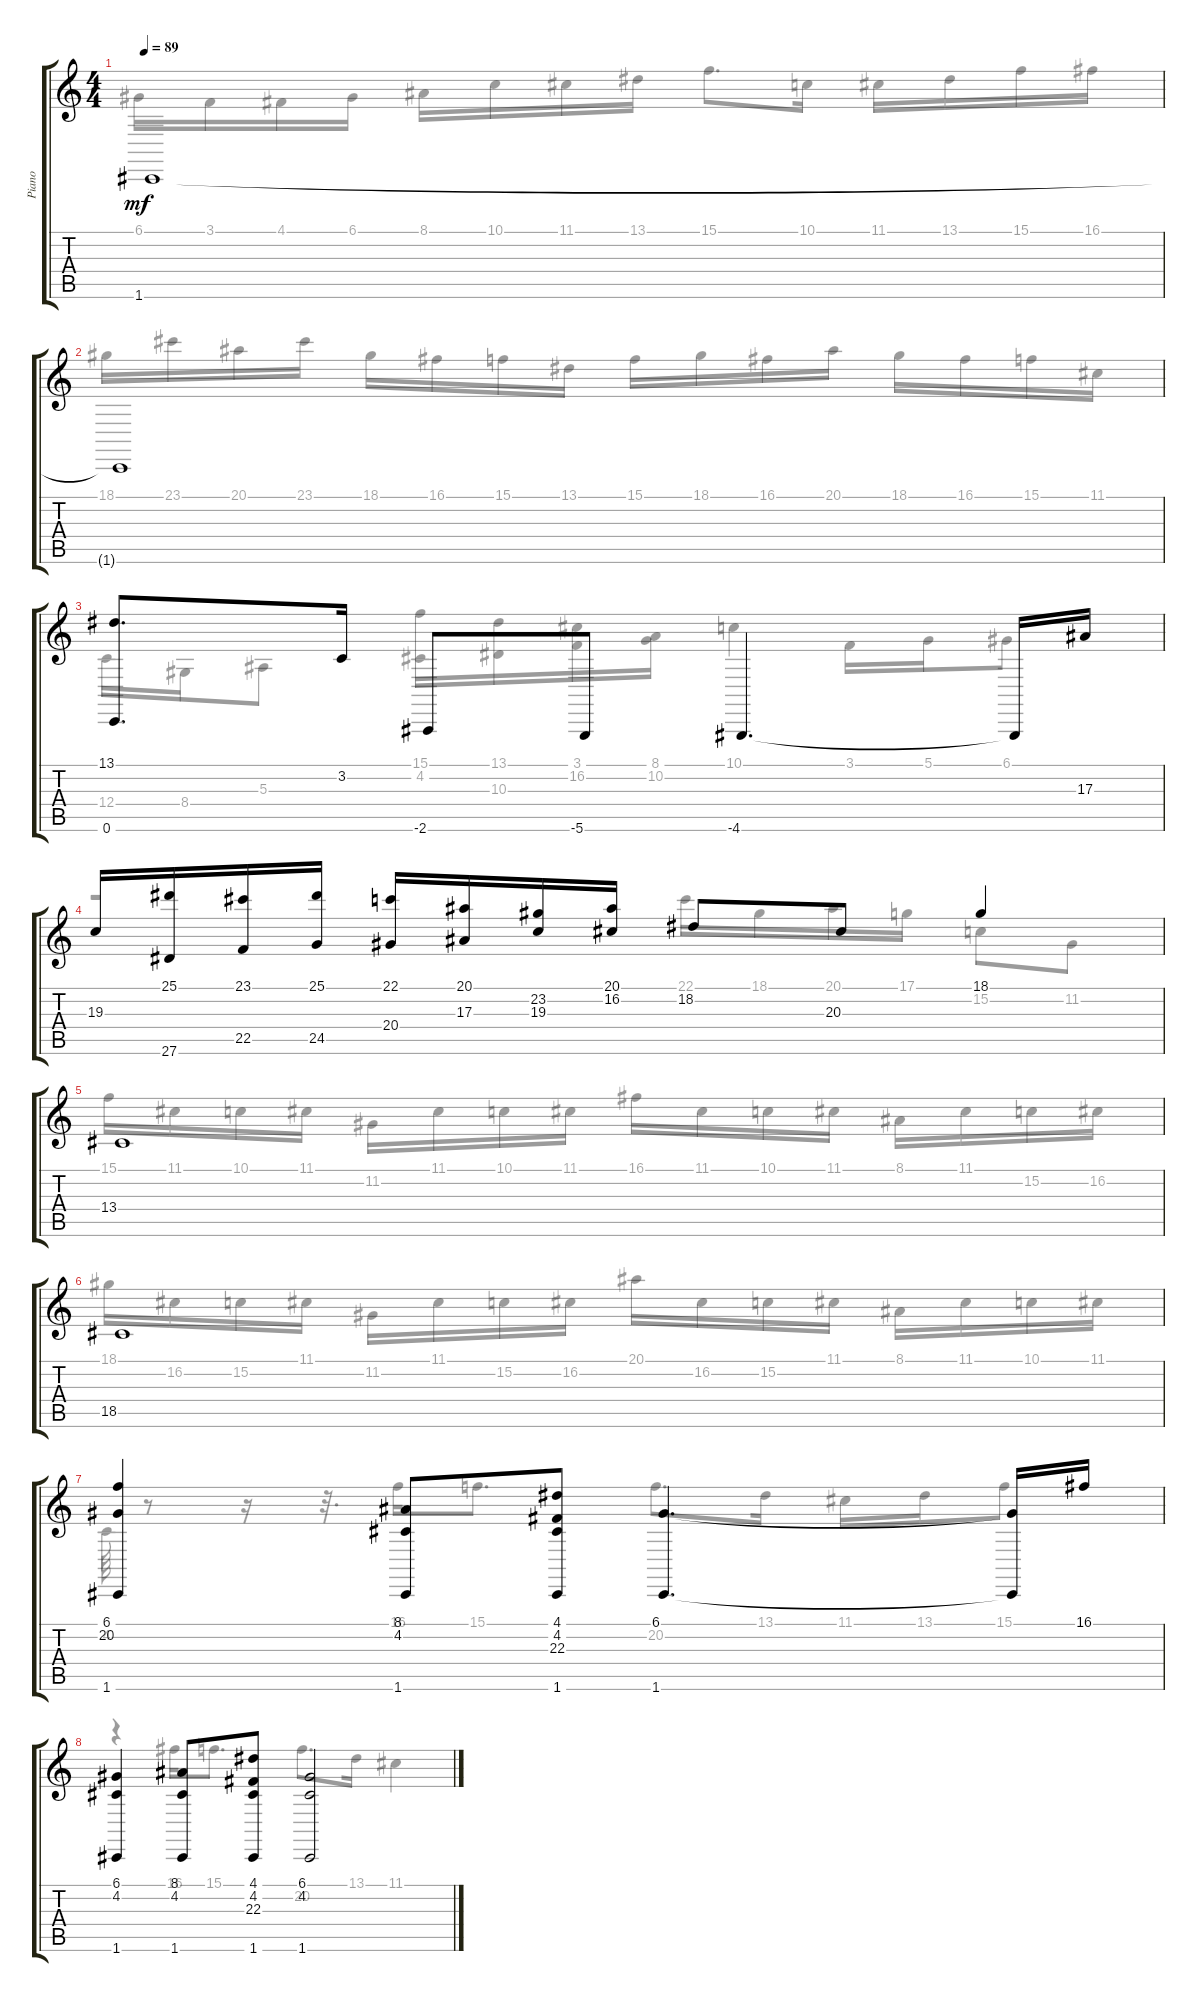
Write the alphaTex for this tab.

\track ("Piano" "Piano") {instrument acousticgrandpiano}
\staff {score tabs}
\tuning (D4 A3 F3 C3 G2 C2) {hide}
\voice
\ts (4 4)
\tempo 89
\clef g2
\ks aminor
1.6.1{dy mf} |
1.6{t}.1 |
(13.1 0.6).8{d} 3.2.16 -2.6.8 -5.6.8 -4.6.4{d} -4.6{t}.16 17.3.16 |
19.3.16 (25.1 27.6).16 (23.1 22.5).16 (25.1 24.5).16 (22.1 20.4).16 (20.1 17.3).16 (23.2 19.3).16 (20.1 16.2).16 18.2.8 20.3.8 18.1.4 |
13.4.1 |
18.5.1 |
(6.1 20.2 1.6).4 (8.1 4.2 1.6).8 (4.1 4.2 22.3 1.6).8 (6.1 1.6).4{d} (6.1{t} 1.6{t}).16 16.1.16 |
(6.1 4.2 1.6).4 (8.1 4.2 1.6).8 (4.1 4.2 22.3 1.6).8 (6.1 4.2 1.6).2
\voice
\clef g2
\ottava regular
\simile none
\ks aminor
6.1.16{dy mf} 3.1.16 4.1.16 6.1.16 8.1.16 10.1.16 11.1.16 13.1.16 15.1.8{d} 10.1.16 11.1.16 13.1.16 15.1.16 16.1.16 |
18.1.16 23.1.16 20.1.16 23.1.16 18.1.16 16.1.16 15.1.16 13.1.16 15.1.16 18.1.16 16.1.16 20.1.16 18.1.16 16.1.16 15.1.16 11.1.16 |
12.4.16 8.4.16 5.3.8 (15.1 4.2).16 (13.1 10.3).16 (3.1 16.2).16 (8.1 10.2).16 10.1.4 3.1.16 5.1.16 6.1.8 |
r.2 22.1.16 18.1.16 20.1.16 17.1.16 15.2.8 11.2.8 |
15.1.16 11.1.16 10.1.16 11.1.16 11.2.16 11.1.16 10.1.16 11.1.16 16.1.16 11.1.16 10.1.16 11.1.16 8.1.16 11.1.16 15.2.16 16.2.16 |
18.1.16 16.2.16 15.2.16 11.1.16 11.2.16 11.1.16 15.2.16 16.2.16 20.1.16 16.2.16 15.2.16 11.1.16 8.1.16 11.1.16 10.1.16 11.1.16 |
4.2.64 r.8 r.16 r.32{d} 16.1.16 15.1.8{d} 20.2.8{d} 13.1.16 11.1.16 13.1.16 15.1.8 |
r.4 16.1.16 15.1.8{d} 20.2.8{d} 13.1.16 11.1.4
